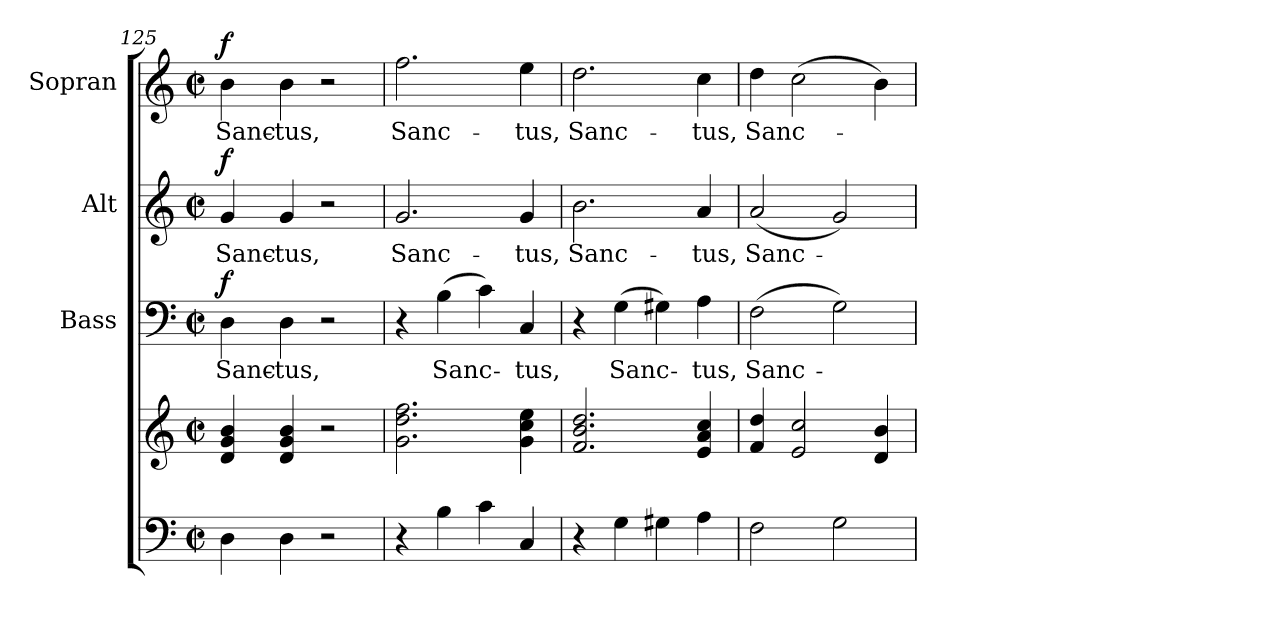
**kern	**kern	**kern	**text	**dynam	**kern	**text	**dynam	**kern	**text	**dynam
*part4	*part4	*part3	*part3	*part3	*part2	*part2	*part2	*part1	*part1	*part1
*staff5	*staff4	*staff3	*staff3	*staff3	*staff2	*staff2	*staff2	*staff1	*staff1	*staff1
*	*	*I"Bass	*	*	*I"Alt	*	*	*I"Sopran	*	*
*	*	*I'B.	*	*	*I'A.	*	*	*I'S.	*	*
*clefF4	*clefG2	*clefF4	*	*	*clefG2	*	*	*clefG2	*	*
*k[]	*k[]	*k[]	*	*	*k[]	*	*	*k[]	*	*
*C:	*C:	*C:	*	*	*C:	*	*	*C:	*	*
*M2/2	*M2/2	*M2/2	*	*	*M2/2	*	*	*M2/2	*	*
*met(c|)	*met(c|)	*met(c|)	*	*	*met(c|)	*	*	*met(c|)	*	*
=125	=125	=125	=125	=125	=125	=125	=125	=125	=125	=125
!	!	!	!LO:LY:b	!LO:DY:a	!	!LO:LY:b	!LO:DY:a	!	!LO:LY:b	!LO:DY:a
4D\	4d/ 4g/ 4b/	4D\	Sanc-	f	4g/	Sanc-	f	4b\	Sanc-	f
!	!	!	!LO:LY:b	!	!	!LO:LY:b	!	!	!LO:LY:b	!
4D\	4d/ 4g/ 4b/	4D\	-tus,	.	4g/	-tus,	.	4b\	-tus,	.
2r	2r	2r	.	.	2r	.	.	2r	.	.
!!LO:LB:g=z
=126	=126	=126	=126	=126	=126	=126	=126	=126	=126	=126
!	!	!	!	!	!	!LO:LY:b	!	!	!LO:LY:b	!
4r	2.g\ 2.dd\ 2.ff\	4r	.	.	2.g/	Sanc-	.	2.ff\	Sanc-	.
!	!	!	!LO:LY:b	!	!	!	!	!	!	!
4B\	.	(>4B\	Sanc-	.	.	.	.	.	.	.
4c\	.	4c\)	.	.	.	.	.	.	.	.
!	!	!	!LO:LY:b	!	!	!LO:LY:b	!	!	!LO:LY:b	!
4C/	4g\ 4cc\ 4ee\	4C/	-tus,	.	4g/	-tus,	.	4ee\	-tus,	.
=127	=127	=127	=127	=127	=127	=127	=127	=127	=127	=127
!	!	!	!	!	!	!LO:LY:b	!	!	!LO:LY:b	!
4r	2.f/ 2.b/ 2.dd/	4r	.	.	2.b\	Sanc-	.	2.dd\	Sanc-	.
!	!	!	!LO:LY:b	!	!	!	!	!	!	!
4G\	.	(>4G\	Sanc-	.	.	.	.	.	.	.
4G#X\	.	4G#X\)	.	.	.	.	.	.	.	.
!	!	!	!LO:LY:b	!	!	!LO:LY:b	!	!	!LO:LY:b	!
4A\	4e/ 4a/ 4cc/	4A\	-tus,	.	4a/	-tus,	.	4cc\	-tus,	.
=128	=128	=128	=128	=128	=128	=128	=128	=128	=128	=128
!	!	!	!LO:LY:b	!	!	!LO:LY:b	!	!	!LO:LY:b	!
2F\	4f/ 4dd/	(>2F\	Sanc-	.	(<2a/	Sanc-	.	4dd\	Sanc-	.
.	2e/ 2cc/	.	.	.	.	.	.	(>2cc\	.	.
2G\	.	2G\)	.	.	2g/)	.	.	.	.	.
.	4d/ 4b/	.	.	.	.	.	.	4b\)	.	.
=	=	=	=	=	=	=	=	=	=	=
*-	*-	*-	*-	*-	*-	*-	*-	*-	*-	*-
